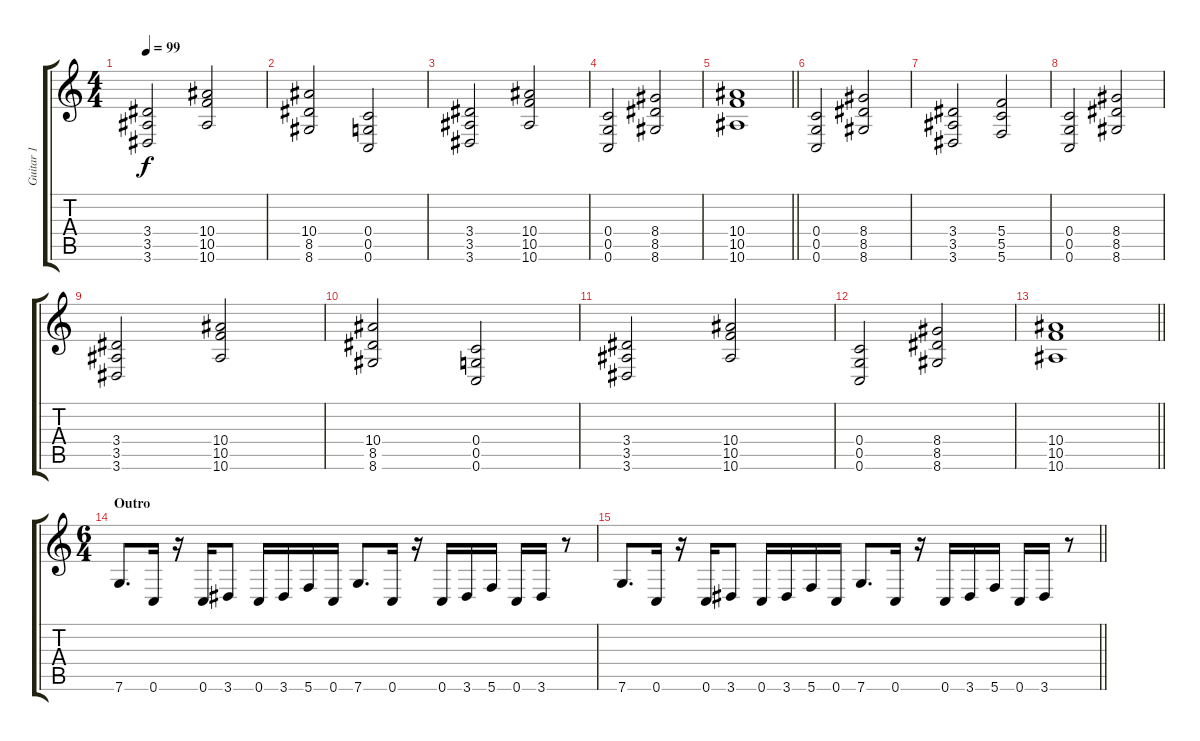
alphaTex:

\track ("Guitar 1" "Guitar 1") {instrument distortionguitar}
\staff {score tabs}
\tuning (D4 A3 F3 C3 G2 C2) {hide}
\ts (4 4)
\tempo 99
\clef g2
\ks c
(3.4 3.5 3.6).2{dy f} (10.4 10.5 10.6).2 |
(10.4 8.5 8.6).2 (0.4 0.5 0.6).2 |
(3.4 3.5 3.6).2 (10.4 10.5 10.6).2 |
(0.4 0.5 0.6).2 (8.4 8.5 8.6).2 |
\barLineRight lightlight
(10.4 10.5 10.6).1 |
(0.4 0.5 0.6).2 (8.4 8.5 8.6).2 |
(3.4 3.5 3.6).2 (5.4 5.5 5.6).2 |
(0.4 0.5 0.6).2 (8.4 8.5 8.6).2 |
(3.4 3.5 3.6).2 (10.4 10.5 10.6).2 |
(10.4 8.5 8.6).2 (0.4 0.5 0.6).2 |
(3.4 3.5 3.6).2 (10.4 10.5 10.6).2 |
(0.4 0.5 0.6).2 (8.4 8.5 8.6).2 |
\barLineRight lightlight
(10.4 10.5 10.6).1 |
\ts (6 4)
\section ("" "Outro")
7.6.8{d} 0.6.16 r.16 0.6.16 3.6.8 0.6.16 3.6.16 5.6.16 0.6.16 7.6.8{d} 0.6.16 r.16 0.6.16 3.6.16 5.6.16 0.6.16 3.6.16 r.8 |
\barLineRight lightlight
7.6.8{d} 0.6.16 r.16 0.6.16 3.6.8 0.6.16 3.6.16 5.6.16 0.6.16 7.6.8{d} 0.6.16 r.16 0.6.16 3.6.16 5.6.16 0.6.16 3.6.16 r.8
